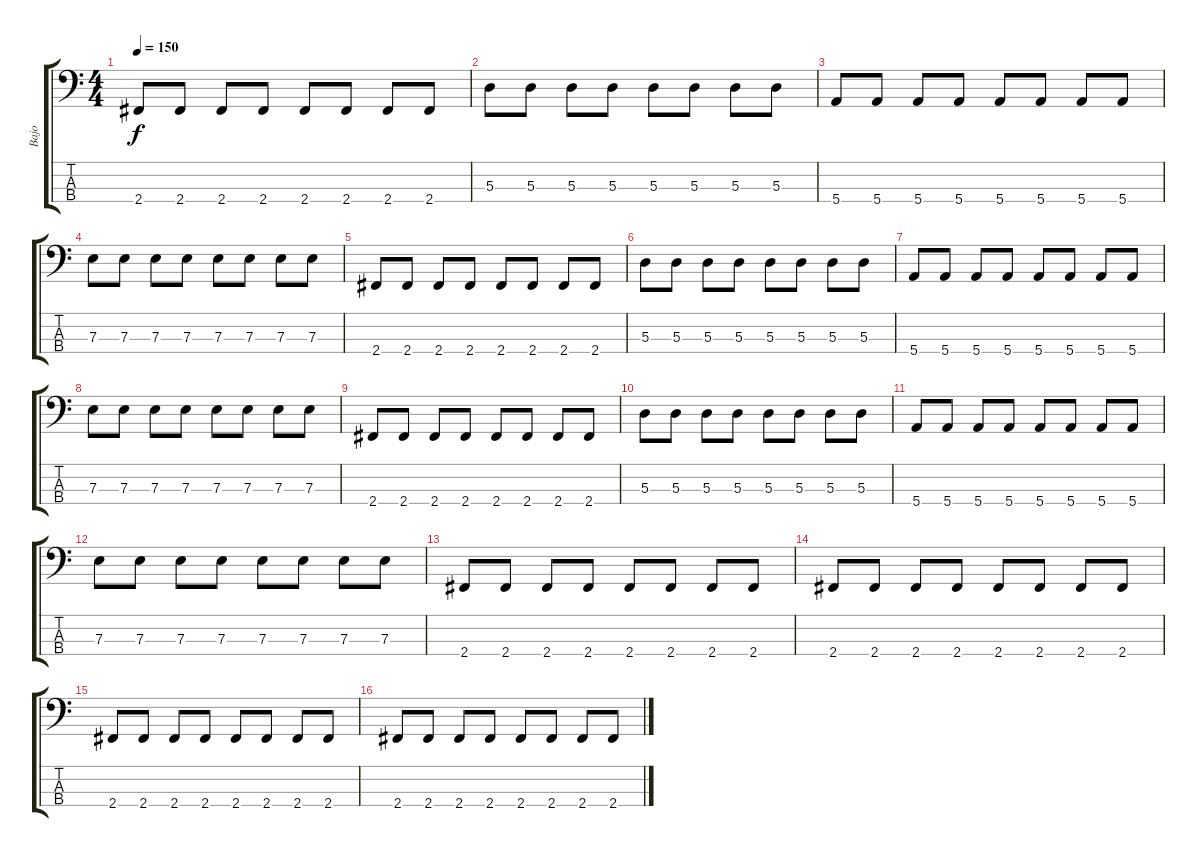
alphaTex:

\track ("Bajo" "Bajo") {instrument electricbassfinger}
\staff {score tabs}
\tuning (G2 D2 A1 E1) {hide}
\ts (4 4)
\tempo 150
\clef f4
\ks c
2.4.8{dy f} 2.4.8 2.4.8 2.4.8 2.4.8 2.4.8 2.4.8 2.4.8 |
5.3.8 5.3.8 5.3.8 5.3.8 5.3.8 5.3.8 5.3.8 5.3.8 |
5.4.8 5.4.8 5.4.8 5.4.8 5.4.8 5.4.8 5.4.8 5.4.8 |
7.3.8 7.3.8 7.3.8 7.3.8 7.3.8 7.3.8 7.3.8 7.3.8 |
2.4.8 2.4.8 2.4.8 2.4.8 2.4.8 2.4.8 2.4.8 2.4.8 |
5.3.8 5.3.8 5.3.8 5.3.8 5.3.8 5.3.8 5.3.8 5.3.8 |
5.4.8 5.4.8 5.4.8 5.4.8 5.4.8 5.4.8 5.4.8 5.4.8 |
7.3.8 7.3.8 7.3.8 7.3.8 7.3.8 7.3.8 7.3.8 7.3.8 |
2.4.8 2.4.8 2.4.8 2.4.8 2.4.8 2.4.8 2.4.8 2.4.8 |
5.3.8 5.3.8 5.3.8 5.3.8 5.3.8 5.3.8 5.3.8 5.3.8 |
5.4.8 5.4.8 5.4.8 5.4.8 5.4.8 5.4.8 5.4.8 5.4.8 |
7.3.8 7.3.8 7.3.8 7.3.8 7.3.8 7.3.8 7.3.8 7.3.8 |
2.4.8 2.4.8 2.4.8 2.4.8 2.4.8 2.4.8 2.4.8 2.4.8 |
2.4.8 2.4.8 2.4.8 2.4.8 2.4.8 2.4.8 2.4.8 2.4.8 |
2.4.8 2.4.8 2.4.8 2.4.8 2.4.8 2.4.8 2.4.8 2.4.8 |
2.4.8 2.4.8 2.4.8 2.4.8 2.4.8 2.4.8 2.4.8 2.4.8
